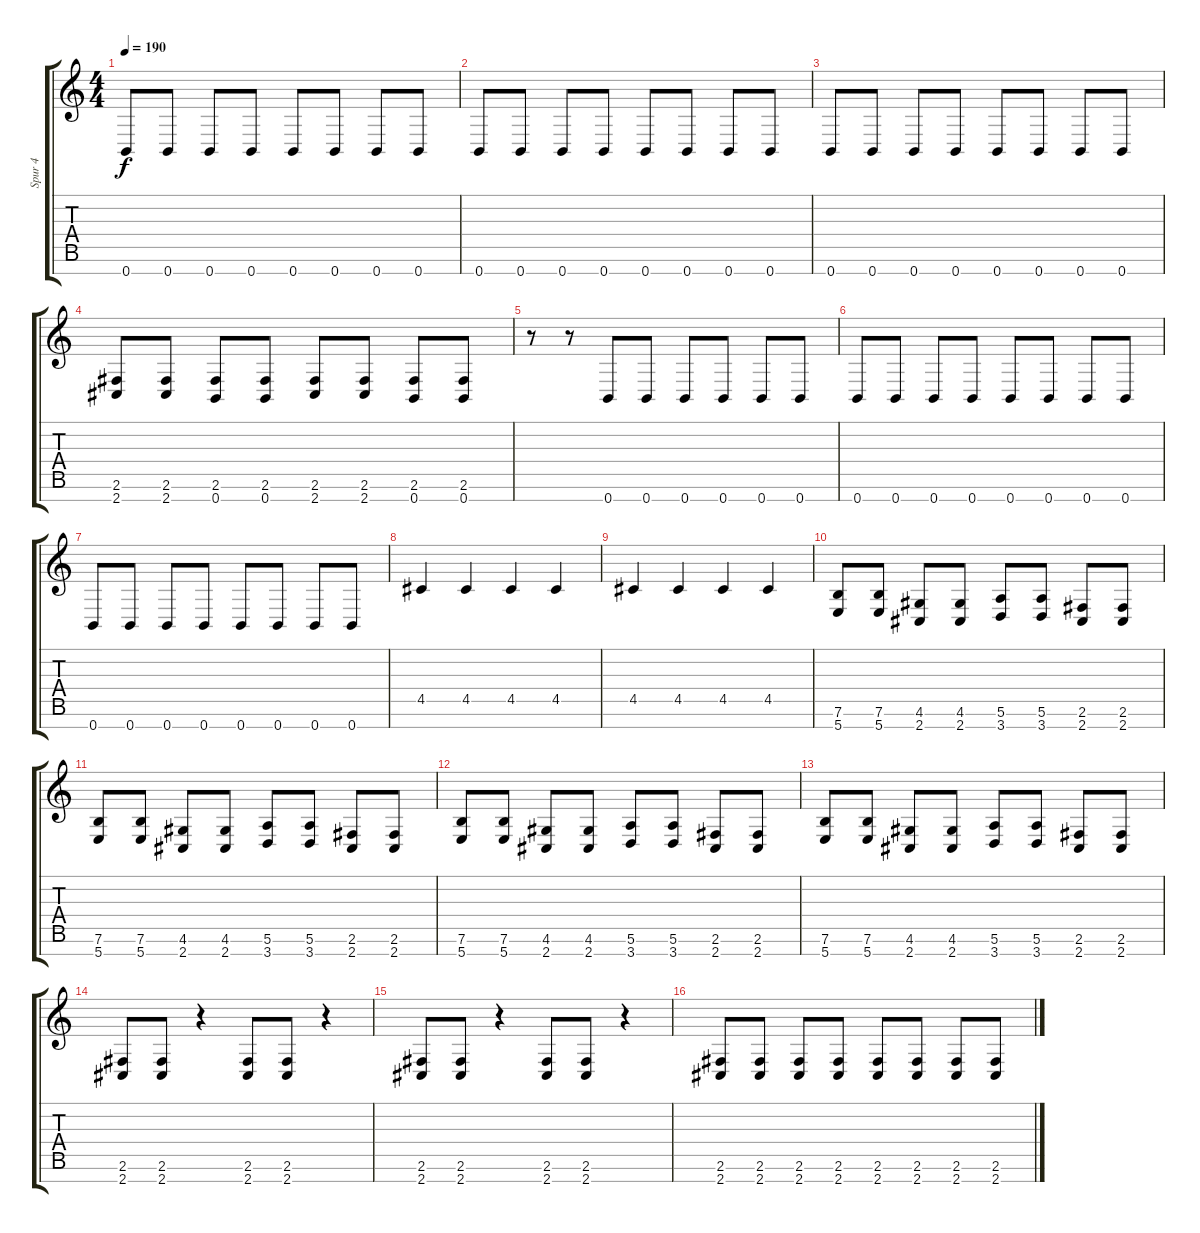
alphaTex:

\track ("Spur 4" "Spur 4") {instrument distortionguitar}
\staff {score tabs}
\tuning (E4 B3 G3 D3 A2 E2 B1) {hide}
\ts (4 4)
\tempo 190
\clef g2
\ks c
0.7.8{dy f} 0.7.8 0.7.8 0.7.8 0.7.8 0.7.8 0.7.8 0.7.8 |
0.7.8 0.7.8 0.7.8 0.7.8 0.7.8 0.7.8 0.7.8 0.7.8 |
0.7.8 0.7.8 0.7.8 0.7.8 0.7.8 0.7.8 0.7.8 0.7.8 |
(2.6 2.7).8 (2.6 2.7).8 (2.6 0.7).8 (2.6 0.7).8 (2.6 2.7).8 (2.6 2.7).8 (2.6 0.7).8 (2.6 0.7).8 |
r.8 r.8 0.7.8 0.7.8 0.7.8 0.7.8 0.7.8 0.7.8 |
0.7.8 0.7.8 0.7.8 0.7.8 0.7.8 0.7.8 0.7.8 0.7.8 |
0.7.8 0.7.8 0.7.8 0.7.8 0.7.8 0.7.8 0.7.8 0.7.8 |
4.5.4 4.5.4 4.5.4 4.5.4 |
4.5.4 4.5.4 4.5.4 4.5.4 |
(7.6 5.7).8 (7.6 5.7).8 (4.6 2.7).8 (4.6 2.7).8 (5.6 3.7).8 (5.6 3.7).8 (2.6 2.7).8 (2.6 2.7).8 |
(7.6 5.7).8 (7.6 5.7).8 (4.6 2.7).8 (4.6 2.7).8 (5.6 3.7).8 (5.6 3.7).8 (2.6 2.7).8 (2.6 2.7).8 |
(7.6 5.7).8 (7.6 5.7).8 (4.6 2.7).8 (4.6 2.7).8 (5.6 3.7).8 (5.6 3.7).8 (2.6 2.7).8 (2.6 2.7).8 |
(7.6 5.7).8 (7.6 5.7).8 (4.6 2.7).8 (4.6 2.7).8 (5.6 3.7).8 (5.6 3.7).8 (2.6 2.7).8 (2.6 2.7).8 |
(2.6 2.7).8 (2.6 2.7).8 r.4 (2.6 2.7).8 (2.6 2.7).8 r.4 |
(2.6 2.7).8 (2.6 2.7).8 r.4 (2.6 2.7).8 (2.6 2.7).8 r.4 |
(2.6 2.7).8 (2.6 2.7).8 (2.6 2.7).8 (2.6 2.7).8 (2.6 2.7).8 (2.6 2.7).8 (2.6 2.7).8 (2.6 2.7).8
